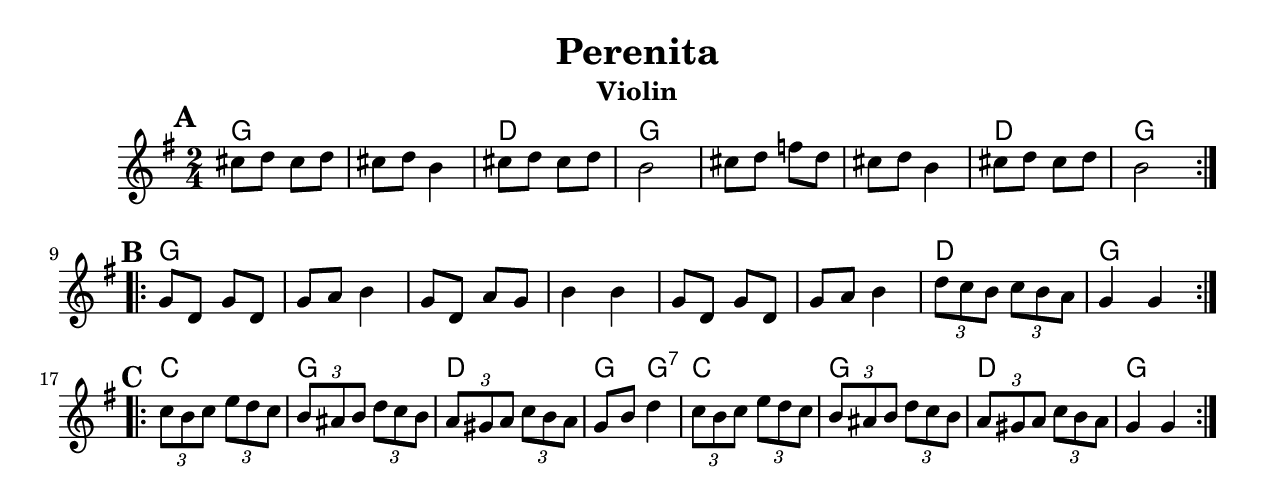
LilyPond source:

\version "2.18.0"
\include "english.ly"
\paper{
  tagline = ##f
  print-all-headers = ##t
  #(set-paper-size "letter")
}
date = #(strftime "%d-%m-%Y" (localtime (current-time)))

%\markup{ \italic{ " Updated " \date  }  }

%\markup{ Got something to say? }

global = {
  \clef treble
  \key g \major
  \time 2/4
  \set Score.markFormatter = #format-mark-box-alphabet
}

%#################################### Melody ########################
melody = \relative c'' {
  \global
  %\partial 16*3 a16 d f   %lead in notes

  \repeat volta 2{
    \mark \default
    cs8 d cs d
    cs8 d b4
    cs8 d cs d
    b2

    cs8 d f d
    cs d b4
    cs8 d cs d
    b2|

  }
  %\alternative { { }{ } }

  \repeat volta 2{
    \mark \default
    g8 d g d
    g8 a b4
    g8 d a' g
    b4 b

    g8 d g d
    g8 a b4
    \tuplet 3/2{d8 c b} \tuplet 3/2{c b a}
    g4 g \break|
  }
  % \alternative { { }{ } }
  \repeat volta 2{
    \mark \default
    \tuplet 3/2{c8 b c} \tuplet 3/2{e d c}
    \tuplet 3/2{b as b} \tuplet 3/2{d c b}
    \tuplet 3/2{a gs a} \tuplet 3/2{c b a}
    g8 b d4
    \tuplet 3/2{c8 b c} \tuplet 3/2{e d c}
    \tuplet 3/2{b as b} \tuplet 3/2{d c b}
    \tuplet 3/2{a gs a} \tuplet 3/2{c b a}
    g4 g


  }

}
%################################# Lyrics #####################
%\addlyrics{  }
%################################# Chords #######################
harmonies = \chordmode {
  g2*2
  %r2
  d2
  g2*3
  %r2*2
  d2
  g2
  %B
  g2*6
  %r2*5
  d2
  g2
  %C
  c2
  g2
  d2
  g4
  g4:7
  c2
  g2
  d2
  g2
}

\score {
  <<
    \new ChordNames {
      \set chordChanges = ##f
      \harmonies
    }
    \new Staff
    \melody
  >>
  \header{
    title= "Perenita"
    subtitle=""
    composer= ""
    instrument = "Violin"
    arranger= ""
  }
  \midi{\tempo 4 = 120}
  \layout{indent = 1.0\cm}
}
%{
% more verses:
\markup{}
\markup {
  \fill-line {
    \hspace #0.1 % distance from left margin
    \column {
      \line { "1."
	\column {
	  ""
	}
      }
      \hspace #0.2 % vertical distance between verses
      \line { "2."
	\column {
	 ""
	}
      }
    }
    \hspace #0.1  % horiz. distance between columns
    \column {
      \line { "3."
	\column {
	  ""
	}
      }
      \hspace #0.2 % distance between verses
      \line { "4."
	\column {
	 ""
	}
      }
    }
    \hspace #0.1 % distance to right margin
  }
}

%}
